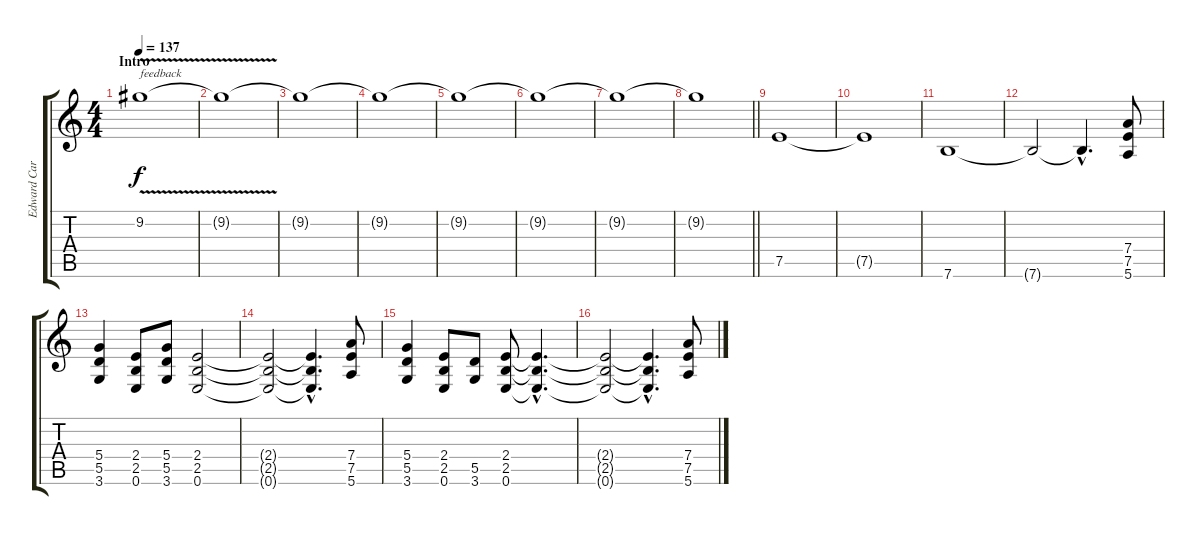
\track ("Edward Carlson" "Edward Car") {instrument overdrivenguitar}
\staff {score tabs}
\tuning (E4 B3 G3 D3 A2 E2) {hide}
\ts (4 4)
\section ("" "Intro")
\tempo 137
\clef g2
\ks c
9.2{v}.1{txt "feedback" dy f instrument overdrivenguitar} |
9.2{t}.1{volume 2} |
9.2{t}.1{volume 4} |
9.2{t}.1{volume 6} |
9.2{t}.1{volume 8} |
9.2{t}.1{volume 10} |
9.2{t}.1{volume 12} |
\barLineRight lightlight
9.2{t}.1{volume 13} |
7.5.1 |
7.5{t}.1 |
7.6.1 |
7.6{t}.2 7.6{hac t}.4{d} (7.4 7.5 5.6).8 |
(5.4 5.5 3.6).4 (2.4 2.5 0.6).8 (5.4 5.5 3.6).8 (2.4 2.5 0.6).2 |
(2.4{t} 2.5{t} 0.6{t}).2 (2.4{hac t} 2.5{hac t} 0.6{hac t}).4{d} (7.4 7.5 5.6).8 |
(5.4 5.5 3.6).4 (2.4 2.5 0.6).8 (5.5 3.6).8 (2.4 2.5 0.6).8 (2.4{hac t} 2.5{hac t} 0.6{hac t}).4{d} |
(2.4{t} 2.5{t} 0.6{t}).2 (2.4{hac t} 2.5{hac t} 0.6{hac t}).4{d} (7.4 7.5 5.6).8
